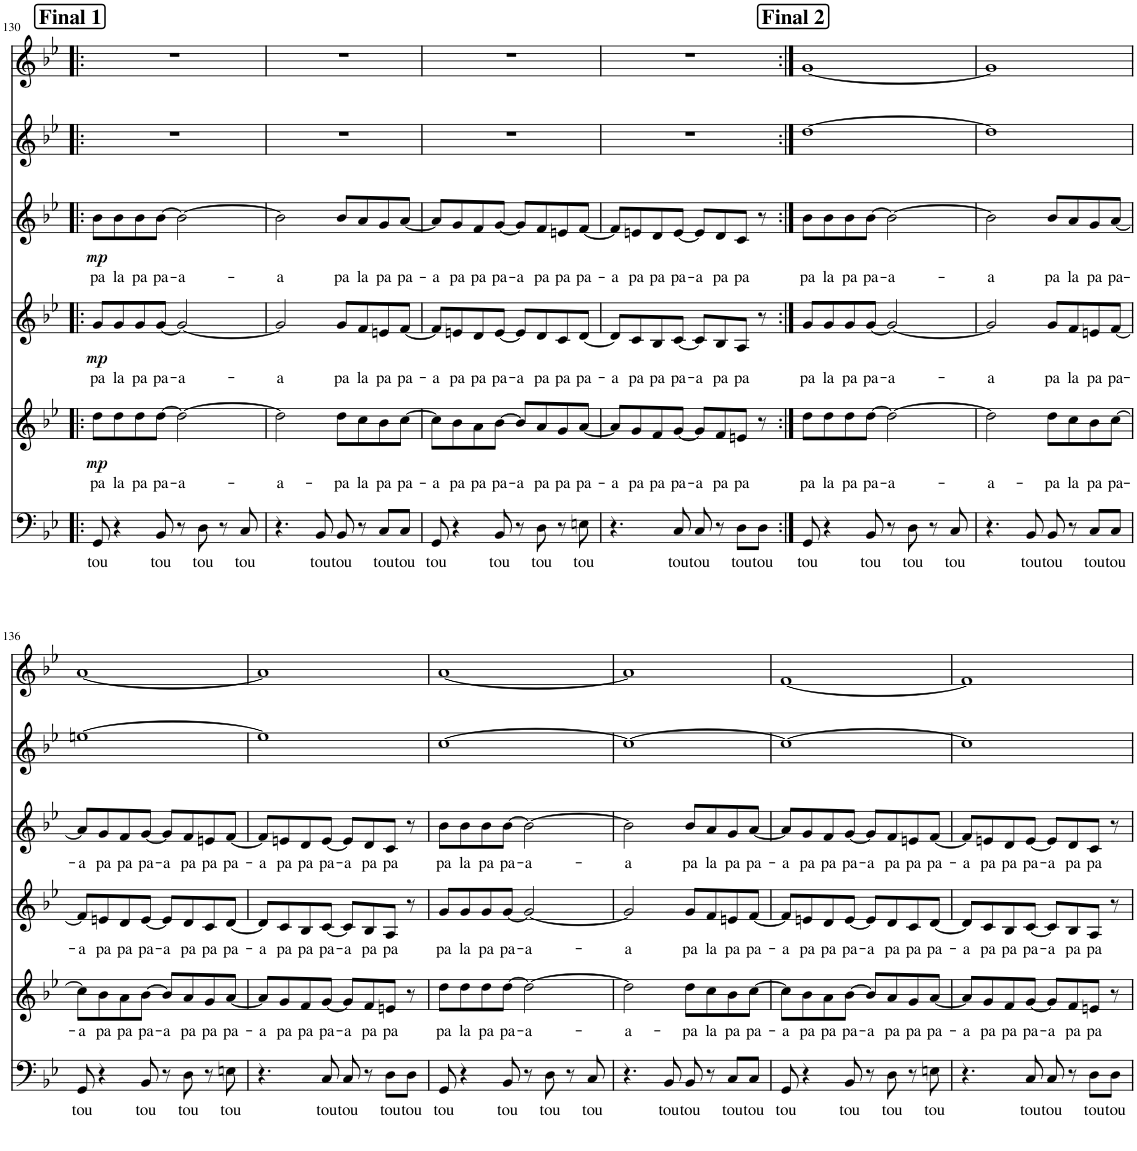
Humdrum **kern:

**kern	**text	**kern	**text	**dynam	**kern	**text	**dynam	**kern	**text	**dynam	**kern	**kern
*part6	*part6	*part5	*part5	*part5	*part4	*part4	*part4	*part3	*part3	*part3	*part2	*part1
*staff6	*staff6	*staff5	*staff5	*staff5	*staff4	*staff4	*staff4	*staff3	*staff3	*staff3	*staff2	*staff1
*I"Bass	*	*I"Voice	*	*	*I"Voice	*	*	*I"Voice	*	*	*I"Voice	*I"Voice
!!LO:PB:g=z
*clefF4	*	*clefG2	*	*	*clefG2	*	*	*clefG2	*	*	*clefG2	*clefG2
*	*	*	*	*	*Trd1c2	*	*	*Trd1c2	*	*	*	*
*k[b-e-]	*	*k[b-e-]	*	*	*k[b-e-]	*	*	*k[b-e-]	*	*	*k[b-e-]	*k[b-e-]
*M4/4	*	*M4/4	*	*	*M4/4	*	*	*M4/4	*	*	*M4/4	*M4/4
!!LO:REH:place=s1:a:B:cj:fs=14:t=Final 1
=130!|:	=130!|:	=130!|:	=130!|:	=130!|:	=130!|:	=130!|:	=130!|:	=130!|:	=130!|:	=130!|:	=130!|:	=130!|:
!	!LO:LY:b	!	!LO:LY:b	!LO:DY:b	!	!LO:LY:b	!LO:DY:b	!	!LO:LY:b	!LO:DY:b	!	!
8GG/	tou	8dd\L	pa	mp	8g/L	pa	mp	8b-\L	pa	mp	1r	1r
!	!	!	!LO:LY:b	!	!	!LO:LY:b	!	!	!LO:LY:b	!	!	!
4r	.	8dd\	la	.	8g/	la	.	8b-\	la	.	.	.
!	!	!	!LO:LY:b	!	!	!LO:LY:b	!	!	!LO:LY:b	!	!	!
.	.	8dd\	pa	.	8g/	pa	.	8b-\	pa	.	.	.
!	!LO:LY:b	!	!LO:LY:b	!	!	!LO:LY:b	!	!	!LO:LY:b	!	!	!
8BB-/	tou	[8dd\J	pa-	.	[8g/J	pa-	.	[8b-\J	pa-	.	.	.
!	!	!	!LO:LY:b	!	!	!LO:LY:b	!	!	!LO:LY:b	!	!	!
8r	.	2dd\_	-a-	.	2g/_	-a-	.	2b-\_	-a-	.	.	.
!	!LO:LY:b	!	!	!	!	!	!	!	!	!	!	!
8D\	tou	.	.	.	.	.	.	.	.	.	.	.
8r	.	.	.	.	.	.	.	.	.	.	.	.
!	!LO:LY:b	!	!	!	!	!	!	!	!	!	!	!
8C/	tou	.	.	.	.	.	.	.	.	.	.	.
=131	=131	=131	=131	=131	=131	=131	=131	=131	=131	=131	=131	=131
!	!	!	!LO:LY:b	!	!	!LO:LY:b	!	!	!LO:LY:b	!	!	!
4.r	.	2dd\]	-a-	.	2g/]	-a	.	2b-\]	-a	.	1r	1r
!	!LO:LY:b	!	!	!	!	!	!	!	!	!	!	!
8BB-/	tou	.	.	.	.	.	.	.	.	.	.	.
!	!LO:LY:b	!	!LO:LY:b	!	!	!LO:LY:b	!	!	!LO:LY:b	!	!	!
8BB-/	tou	8dd\L	pa	.	8g/L	pa	.	8b-/L	pa	.	.	.
!	!	!	!LO:LY:b	!	!	!LO:LY:b	!	!	!LO:LY:b	!	!	!
8r	.	8cc\	la	.	8f/	la	.	8a/	la	.	.	.
!	!LO:LY:b	!	!LO:LY:b	!	!	!LO:LY:b	!	!	!LO:LY:b	!	!	!
8C/L	tou	8b-\	pa	.	8en/	pa	.	8g/	pa	.	.	.
!	!LO:LY:b	!	!LO:LY:b	!	!	!LO:LY:b	!	!	!LO:LY:b	!	!	!
8C/J	tou	[8cc\J	pa-	.	[8f/J	pa-	.	[8a/J	pa-	.	.	.
=132	=132	=132	=132	=132	=132	=132	=132	=132	=132	=132	=132	=132
!	!LO:LY:b	!	!LO:LY:b	!	!	!LO:LY:b	!	!	!LO:LY:b	!	!	!
8GG/	tou	8cc\L]	-a	.	8f/L]	-a	.	8a/L]	-a	.	1r	1r
!	!	!	!LO:LY:b	!	!	!LO:LY:b	!	!	!LO:LY:b	!	!	!
4r	.	8b-\	pa	.	8en/	pa	.	8g/	pa	.	.	.
!	!	!	!LO:LY:b	!	!	!LO:LY:b	!	!	!LO:LY:b	!	!	!
.	.	8a\	pa	.	8d/	pa	.	8f/	pa	.	.	.
!	!LO:LY:b	!	!LO:LY:b	!	!	!LO:LY:b	!	!	!LO:LY:b	!	!	!
8BB-/	tou	[8b-\J	pa-	.	[8e/J	pa-	.	[8g/J	pa-	.	.	.
!	!	!	!LO:LY:b	!	!	!LO:LY:b	!	!	!LO:LY:b	!	!	!
8r	.	8b-/L]	-a	.	8e/L]	-a	.	8g/L]	-a	.	.	.
!	!LO:LY:b	!	!LO:LY:b	!	!	!LO:LY:b	!	!	!LO:LY:b	!	!	!
8D\	tou	8a/	pa	.	8d/	pa	.	8f/	pa	.	.	.
!	!	!	!LO:LY:b	!	!	!LO:LY:b	!	!	!LO:LY:b	!	!	!
8r	.	8g/	pa	.	8c/	pa	.	8en/	pa	.	.	.
!	!LO:LY:b	!	!LO:LY:b	!	!	!LO:LY:b	!	!	!LO:LY:b	!	!	!
8En\	tou	[8a/J	pa-	.	[8d/J	pa-	.	[8f/J	pa-	.	.	.
=133	=133	=133	=133	=133	=133	=133	=133	=133	=133	=133	=133	=133
!	!	!	!LO:LY:b	!	!	!LO:LY:b	!	!	!LO:LY:b	!	!	!
4.r	.	8a/L]	-a	.	8d/L]	-a	.	8f/L]	-a	.	1r	1r
!	!	!	!LO:LY:b	!	!	!LO:LY:b	!	!	!LO:LY:b	!	!	!
.	.	8g/	pa	.	8c/	pa	.	8en/	pa	.	.	.
!	!	!	!LO:LY:b	!	!	!LO:LY:b	!	!	!LO:LY:b	!	!	!
.	.	8f/	pa	.	8B-/	pa	.	8d/	pa	.	.	.
!	!LO:LY:b	!	!LO:LY:b	!	!	!LO:LY:b	!	!	!LO:LY:b	!	!	!
8C/	tou	[8g/J	pa-	.	[8c/J	pa-	.	[8e/J	pa-	.	.	.
!	!LO:LY:b	!	!LO:LY:b	!	!	!LO:LY:b	!	!	!LO:LY:b	!	!	!
8C/	tou	8g/L]	-a	.	8c/L]	-a	.	8e/L]	-a	.	.	.
!	!	!	!LO:LY:b	!	!	!LO:LY:b	!	!	!LO:LY:b	!	!	!
8r	.	8f/	pa	.	8B-/	pa	.	8d/	pa	.	.	.
!	!LO:LY:b	!	!LO:LY:b	!	!	!LO:LY:b	!	!	!LO:LY:b	!	!	!
8D\L	tou	8en/J	pa	.	8A/J	pa	.	8c/J	pa	.	.	.
!	!LO:LY:b	!	!	!	!	!	!	!	!	!	!	!
8D\J	tou	8r	.	.	8r	.	.	8r	.	.	.	.
!!LO:REH:place=s1:a:B:cj:fs=14:t=Final 2
=134:|!	=134:|!	=134:|!	=134:|!	=134:|!	=134:|!	=134:|!	=134:|!	=134:|!	=134:|!	=134:|!	=134:|!	=134:|!
!	!LO:LY:b	!	!LO:LY:b	!	!	!LO:LY:b	!	!	!LO:LY:b	!	!	!
8GG/	tou	8dd\L	pa	.	8g/L	pa	.	8b-\L	pa	.	[1dd	[1g
!	!	!	!LO:LY:b	!	!	!LO:LY:b	!	!	!LO:LY:b	!	!	!
4r	.	8dd\	la	.	8g/	la	.	8b-\	la	.	.	.
!	!	!	!LO:LY:b	!	!	!LO:LY:b	!	!	!LO:LY:b	!	!	!
.	.	8dd\	pa	.	8g/	pa	.	8b-\	pa	.	.	.
!	!LO:LY:b	!	!LO:LY:b	!	!	!LO:LY:b	!	!	!LO:LY:b	!	!	!
8BB-/	tou	[8dd\J	pa-	.	[8g/J	pa-	.	[8b-\J	pa-	.	.	.
!	!	!	!LO:LY:b	!	!	!LO:LY:b	!	!	!LO:LY:b	!	!	!
8r	.	2dd\_	-a-	.	2g/_	-a-	.	2b-\_	-a-	.	.	.
!	!LO:LY:b	!	!	!	!	!	!	!	!	!	!	!
8D\	tou	.	.	.	.	.	.	.	.	.	.	.
8r	.	.	.	.	.	.	.	.	.	.	.	.
!	!LO:LY:b	!	!	!	!	!	!	!	!	!	!	!
8C/	tou	.	.	.	.	.	.	.	.	.	.	.
=135	=135	=135	=135	=135	=135	=135	=135	=135	=135	=135	=135	=135
!	!	!	!LO:LY:b	!	!	!LO:LY:b	!	!	!LO:LY:b	!	!	!
4.r	.	2dd\]	-a-	.	2g/]	-a	.	2b-\]	-a	.	1dd]	1g]
!	!LO:LY:b	!	!	!	!	!	!	!	!	!	!	!
8BB-/	tou	.	.	.	.	.	.	.	.	.	.	.
!	!LO:LY:b	!	!LO:LY:b	!	!	!LO:LY:b	!	!	!LO:LY:b	!	!	!
8BB-/	tou	8dd\L	pa	.	8g/L	pa	.	8b-/L	pa	.	.	.
!	!	!	!LO:LY:b	!	!	!LO:LY:b	!	!	!LO:LY:b	!	!	!
8r	.	8cc\	la	.	8f/	la	.	8a/	la	.	.	.
!	!LO:LY:b	!	!LO:LY:b	!	!	!LO:LY:b	!	!	!LO:LY:b	!	!	!
8C/L	tou	8b-\	pa	.	8en/	pa	.	8g/	pa	.	.	.
!	!LO:LY:b	!	!LO:LY:b	!	!	!LO:LY:b	!	!	!LO:LY:b	!	!	!
8C/J	tou	[8cc\J	pa-	.	[8f/J	pa-	.	[8a/J	pa-	.	.	.
!!LO:LB:g=z
=136	=136	=136	=136	=136	=136	=136	=136	=136	=136	=136	=136	=136
!	!LO:LY:b	!	!LO:LY:b	!	!	!LO:LY:b	!	!	!LO:LY:b	!	!	!
8GG/	tou	8cc\L]	-a	.	8f/L]	-a	.	8a/L]	-a	.	[1een	[1a
!	!	!	!LO:LY:b	!	!	!LO:LY:b	!	!	!LO:LY:b	!	!	!
4r	.	8b-\	pa	.	8en/	pa	.	8g/	pa	.	.	.
!	!	!	!LO:LY:b	!	!	!LO:LY:b	!	!	!LO:LY:b	!	!	!
.	.	8a\	pa	.	8d/	pa	.	8f/	pa	.	.	.
!	!LO:LY:b	!	!LO:LY:b	!	!	!LO:LY:b	!	!	!LO:LY:b	!	!	!
8BB-/	tou	[8b-\J	pa-	.	[8e/J	pa-	.	[8g/J	pa-	.	.	.
!	!	!	!LO:LY:b	!	!	!LO:LY:b	!	!	!LO:LY:b	!	!	!
8r	.	8b-/L]	-a	.	8e/L]	-a	.	8g/L]	-a	.	.	.
!	!LO:LY:b	!	!LO:LY:b	!	!	!LO:LY:b	!	!	!LO:LY:b	!	!	!
8D\	tou	8a/	pa	.	8d/	pa	.	8f/	pa	.	.	.
!	!	!	!LO:LY:b	!	!	!LO:LY:b	!	!	!LO:LY:b	!	!	!
8r	.	8g/	pa	.	8c/	pa	.	8en/	pa	.	.	.
!	!LO:LY:b	!	!LO:LY:b	!	!	!LO:LY:b	!	!	!LO:LY:b	!	!	!
8En\	tou	[8a/J	pa-	.	[8d/J	pa-	.	[8f/J	pa-	.	.	.
=137	=137	=137	=137	=137	=137	=137	=137	=137	=137	=137	=137	=137
!	!	!	!LO:LY:b	!	!	!LO:LY:b	!	!	!LO:LY:b	!	!	!
4.r	.	8a/L]	-a	.	8d/L]	-a	.	8f/L]	-a	.	1ee]	1a]
!	!	!	!LO:LY:b	!	!	!LO:LY:b	!	!	!LO:LY:b	!	!	!
.	.	8g/	pa	.	8c/	pa	.	8en/	pa	.	.	.
!	!	!	!LO:LY:b	!	!	!LO:LY:b	!	!	!LO:LY:b	!	!	!
.	.	8f/	pa	.	8B-/	pa	.	8d/	pa	.	.	.
!	!LO:LY:b	!	!LO:LY:b	!	!	!LO:LY:b	!	!	!LO:LY:b	!	!	!
8C/	tou	[8g/J	pa-	.	[8c/J	pa-	.	[8e/J	pa-	.	.	.
!	!LO:LY:b	!	!LO:LY:b	!	!	!LO:LY:b	!	!	!LO:LY:b	!	!	!
8C/	tou	8g/L]	-a	.	8c/L]	-a	.	8e/L]	-a	.	.	.
!	!	!	!LO:LY:b	!	!	!LO:LY:b	!	!	!LO:LY:b	!	!	!
8r	.	8f/	pa	.	8B-/	pa	.	8d/	pa	.	.	.
!	!LO:LY:b	!	!LO:LY:b	!	!	!LO:LY:b	!	!	!LO:LY:b	!	!	!
8D\L	tou	8en/J	pa	.	8A/J	pa	.	8c/J	pa	.	.	.
!	!LO:LY:b	!	!	!	!	!	!	!	!	!	!	!
8D\J	tou	8r	.	.	8r	.	.	8r	.	.	.	.
=138	=138	=138	=138	=138	=138	=138	=138	=138	=138	=138	=138	=138
!	!LO:LY:b	!	!LO:LY:b	!	!	!LO:LY:b	!	!	!LO:LY:b	!	!	!
8GG/	tou	8dd\L	pa	.	8g/L	pa	.	8b-\L	pa	.	[1cc	[1a
!	!	!	!LO:LY:b	!	!	!LO:LY:b	!	!	!LO:LY:b	!	!	!
4r	.	8dd\	la	.	8g/	la	.	8b-\	la	.	.	.
!	!	!	!LO:LY:b	!	!	!LO:LY:b	!	!	!LO:LY:b	!	!	!
.	.	8dd\	pa	.	8g/	pa	.	8b-\	pa	.	.	.
!	!LO:LY:b	!	!LO:LY:b	!	!	!LO:LY:b	!	!	!LO:LY:b	!	!	!
8BB-/	tou	[8dd\J	pa-	.	[8g/J	pa-	.	[8b-\J	pa-	.	.	.
!	!	!	!LO:LY:b	!	!	!LO:LY:b	!	!	!LO:LY:b	!	!	!
8r	.	2dd\_	-a-	.	2g/_	-a-	.	2b-\_	-a-	.	.	.
!	!LO:LY:b	!	!	!	!	!	!	!	!	!	!	!
8D\	tou	.	.	.	.	.	.	.	.	.	.	.
8r	.	.	.	.	.	.	.	.	.	.	.	.
!	!LO:LY:b	!	!	!	!	!	!	!	!	!	!	!
8C/	tou	.	.	.	.	.	.	.	.	.	.	.
=139	=139	=139	=139	=139	=139	=139	=139	=139	=139	=139	=139	=139
!	!	!	!LO:LY:b	!	!	!LO:LY:b	!	!	!LO:LY:b	!	!	!
4.r	.	2dd\]	-a-	.	2g/]	-a	.	2b-\]	-a	.	1cc_	1a]
!	!LO:LY:b	!	!	!	!	!	!	!	!	!	!	!
8BB-/	tou	.	.	.	.	.	.	.	.	.	.	.
!	!LO:LY:b	!	!LO:LY:b	!	!	!LO:LY:b	!	!	!LO:LY:b	!	!	!
8BB-/	tou	8dd\L	pa	.	8g/L	pa	.	8b-/L	pa	.	.	.
!	!	!	!LO:LY:b	!	!	!LO:LY:b	!	!	!LO:LY:b	!	!	!
8r	.	8cc\	la	.	8f/	la	.	8a/	la	.	.	.
!	!LO:LY:b	!	!LO:LY:b	!	!	!LO:LY:b	!	!	!LO:LY:b	!	!	!
8C/L	tou	8b-\	pa	.	8en/	pa	.	8g/	pa	.	.	.
!	!LO:LY:b	!	!LO:LY:b	!	!	!LO:LY:b	!	!	!LO:LY:b	!	!	!
8C/J	tou	[8cc\J	pa-	.	[8f/J	pa-	.	[8a/J	pa-	.	.	.
=140	=140	=140	=140	=140	=140	=140	=140	=140	=140	=140	=140	=140
!	!LO:LY:b	!	!LO:LY:b	!	!	!LO:LY:b	!	!	!LO:LY:b	!	!	!
8GG/	tou	8cc\L]	-a	.	8f/L]	-a	.	8a/L]	-a	.	1cc_	[1f
!	!	!	!LO:LY:b	!	!	!LO:LY:b	!	!	!LO:LY:b	!	!	!
4r	.	8b-\	pa	.	8en/	pa	.	8g/	pa	.	.	.
!	!	!	!LO:LY:b	!	!	!LO:LY:b	!	!	!LO:LY:b	!	!	!
.	.	8a\	pa	.	8d/	pa	.	8f/	pa	.	.	.
!	!LO:LY:b	!	!LO:LY:b	!	!	!LO:LY:b	!	!	!LO:LY:b	!	!	!
8BB-/	tou	[8b-\J	pa-	.	[8e/J	pa-	.	[8g/J	pa-	.	.	.
!	!	!	!LO:LY:b	!	!	!LO:LY:b	!	!	!LO:LY:b	!	!	!
8r	.	8b-/L]	-a	.	8e/L]	-a	.	8g/L]	-a	.	.	.
!	!LO:LY:b	!	!LO:LY:b	!	!	!LO:LY:b	!	!	!LO:LY:b	!	!	!
8D\	tou	8a/	pa	.	8d/	pa	.	8f/	pa	.	.	.
!	!	!	!LO:LY:b	!	!	!LO:LY:b	!	!	!LO:LY:b	!	!	!
8r	.	8g/	pa	.	8c/	pa	.	8en/	pa	.	.	.
!	!LO:LY:b	!	!LO:LY:b	!	!	!LO:LY:b	!	!	!LO:LY:b	!	!	!
8En\	tou	[8a/J	pa-	.	[8d/J	pa-	.	[8f/J	pa-	.	.	.
=141	=141	=141	=141	=141	=141	=141	=141	=141	=141	=141	=141	=141
!	!	!	!LO:LY:b	!	!	!LO:LY:b	!	!	!LO:LY:b	!	!	!
4.r	.	8a/L]	-a	.	8d/L]	-a	.	8f/L]	-a	.	1cc]	1f]
!	!	!	!LO:LY:b	!	!	!LO:LY:b	!	!	!LO:LY:b	!	!	!
.	.	8g/	pa	.	8c/	pa	.	8en/	pa	.	.	.
!	!	!	!LO:LY:b	!	!	!LO:LY:b	!	!	!LO:LY:b	!	!	!
.	.	8f/	pa	.	8B-/	pa	.	8d/	pa	.	.	.
!	!LO:LY:b	!	!LO:LY:b	!	!	!LO:LY:b	!	!	!LO:LY:b	!	!	!
8C/	tou	[8g/J	pa-	.	[8c/J	pa-	.	[8e/J	pa-	.	.	.
!	!LO:LY:b	!	!LO:LY:b	!	!	!LO:LY:b	!	!	!LO:LY:b	!	!	!
8C/	tou	8g/L]	-a	.	8c/L]	-a	.	8e/L]	-a	.	.	.
!	!	!	!LO:LY:b	!	!	!LO:LY:b	!	!	!LO:LY:b	!	!	!
8r	.	8f/	pa	.	8B-/	pa	.	8d/	pa	.	.	.
!	!LO:LY:b	!	!LO:LY:b	!	!	!LO:LY:b	!	!	!LO:LY:b	!	!	!
8D\L	tou	8en/J	pa	.	8A/J	pa	.	8c/J	pa	.	.	.
!	!LO:LY:b	!	!	!	!	!	!	!	!	!	!	!
8D\J	tou	8r	.	.	8r	.	.	8r	.	.	.	.
=	=	=	=	=	=	=	=	=	=	=	=	=
*-	*-	*-	*-	*-	*-	*-	*-	*-	*-	*-	*-	*-
